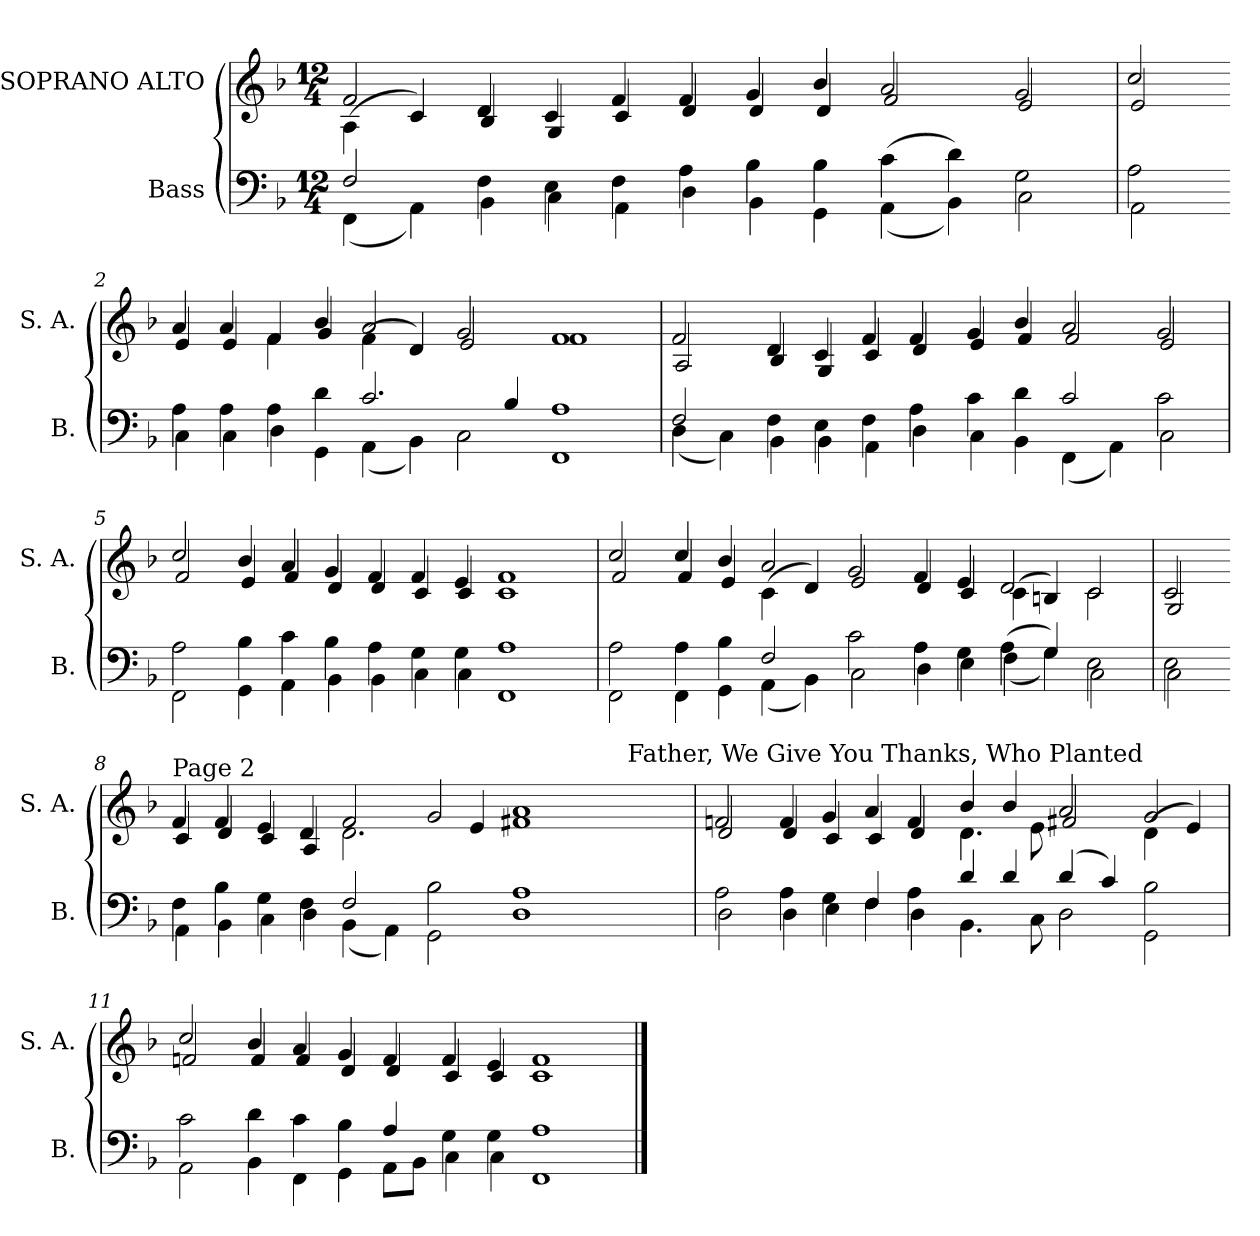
**kern	**kern
*part2	*part1
*staff2	*staff1
*I"Bass	*I"SOPRANO ALTO
*I'B.	*I'S. A.
!!LO:PB:g=z
*clefF4	*clefG2
*k[b-]	*k[b-]
*F:	*F:
*M12/4	*M12/4
=	=
*^	*^
2Fi/	(4FFi\	2fi/	(4Ai\
.	4AAi\)	.	4ci/)
4Fi\	4BB-i\	4di/	4B-i/
4Ei\	4Ci\	4ci/	4Gi/
4Fi\	4AAi\	4fi/	4ci/
4Ai\	4Di\	4fi/	4di/
4B-i\	4BB-i\	4gi/	4di/
4B-i\	4GGi\	4b-i/	4di/
(4ci\	(4AAi\	2ai/	2fi/
4di\)	4BB-i\)	.	.
2Gi\	2Ci\	2gi/	2ei/
=1	=1	=1	=1
2Ai\	2AAi\	2cci/	2ei/
!!LO:LB:g=z	!!
=2-	=2-	=2-	=2-
4Ai\	4Ci\	4ai/	4ei/
4Ai\	4Ci\	4ai/	4ei/
4Ai\	4Di\	4fi/	4fi\
4di\	4GGi\	4b-i/	4gi/
2.ci/	(4AAi\	2ai/	(4fi\
.	4BB-i\)	.	4di/)
.	2Ci\	2gi/	2ei/
4B-i/	.	.	.
1Ai	1FFi	1fi	1fi
=3	=3	=3	=3
2Fi/	(4Di\	2fi/	2Ai/
.	4Ci\)	.	.
4Fi\	4BB-i\	4di/	4B-i/
4Ei\	4BB-i\	4ci/	4Gi/
4Fi\	4AAi\	4fi/	4ci/
4Ai\	4Di\	4fi/	4di/
!!LO:LB:g=z	!!
=4-	=4-	=4-	=4-
4ci\	4Ci\	4gi/	4ei/
4di\	4BB-i\	4b-i/	4fi/
2ci/	(4FFi\	2ai/	2fi/
.	4AAi\)	.	.
2ci\	2Ci\	2gi/	2ei/
=5	=5	=5	=5
2Ai\	2FFi\	2cci/	2fi/
4B-i\	4GGi\	4b-i/	4ei/
4ci\	4AAi\	4ai/	4fi/
4B-i\	4BB-i\	4gi/	4di/
4Ai\	4BB-i\	4fi/	4di/
4Gi\	4Ci\	4fi/	4ci/
4Gi\	4Ci\	4ei/	4ci/
1Ai	1FFi	1fi	1ci
!!LO:LB:g=z	!!
=6	=6	=6	=6
2Ai\	2FFi\	2cci/	2fi/
4Ai\	4FFi\	4cci/	4fi/
4B-i\	4GGi\	4b-i/	4ei/
2Fi/	(4AAi\	2ai/	(4ci\
.	4BB-i\)	.	4di/)
2ci\	2Ci\	2gi/	2ei/
4Ai\	4Di\	4fi/	4di/
4Gi\	4Ei\	4ei/	4ci/
(4Ai\	(4Fi\	2di/	(4ci\
4Gi/)	4Gi\)	.	4Bni/)
2Ei\	2Ci\	2ci/	2ci\
=7	=7	=7	=7
2Ei\	2Ci\	2ci/	2Gi/
!!LO:PB:g=z
=8-	=8-	=8-	=8-
!	!	!LO:TX:a:t=Page 2	!
*	*	*	*^
4Fi\	4AAi\	4fi/	4ci/	1ryy
4B-i\	4BB-i\	4fi/	4di/	.
4Gi\	4Ci\	4ei/	4ci/	.
4Fi\	4Di\	4di/	4Ai/	.
2Fi/	(4BB-i\	2fi/	2.di\	1ryy
.	4AAi\)	.	.	.
2B-i\	2GGi\	2gi/	.	.
.	.	.	4ei/	.
1Ai	1Di	1ai	1f#Xi	2ryy
.	.	.	.	4ryy
.	.	.	.	128..ryy
!	!	!	!	!LO:TX:a:t=Father, We Give You Thanks, Who Planted
.	.	.	.	8ryy
.	.	.	.	16ryy
.	.	.	.	32ryy
.	.	.	.	64ryy
.	.	.	.	512ryy
*	*	*	*v	*v
=9	=9	=9	=9
2Ai\	2Di\	2fni/	2di/
4Ai\	4Di\	4fi/	4di/
4Gi\	4Ei\	4gi/	4ci/
4Fi/	4Fi\	4ai/	4ci/
4Ai\	4Di\	4fi/	4di/
!!LO:LB:g=z	!!
=10-	=10-	=10-	=10-
4di/	4.BB-i\	4b-i/	4.di\
4di/	.	4b-i/	.
.	8Ci\	.	8ei\
(4di/	2Di\	2ai/	2f#Xi/
4ci/)	.	.	.
2B-i\	2GGi\	2gi/	(4di\
.	.	.	4ei/)
=11	=11	=11	=11
2ci\	2AAi\	2cci/	2fni/
4di\	4BB-i\	4b-i/	4fi/
4ci\	4FFi\	4ai/	4fi/
4B-i\	4GGi\	4gi/	4di/
4Ai/	8AAi\L	4fi/	4di/
.	8BB-i\J	.	.
4Gi\	4Ci\	4fi/	4ci/
4Gi\	4Ci\	4ei/	4ci/
1Ai	1FFi	1fi	1ci
*v	*v	*	*
*	*v	*v
==	==
*-	*-
